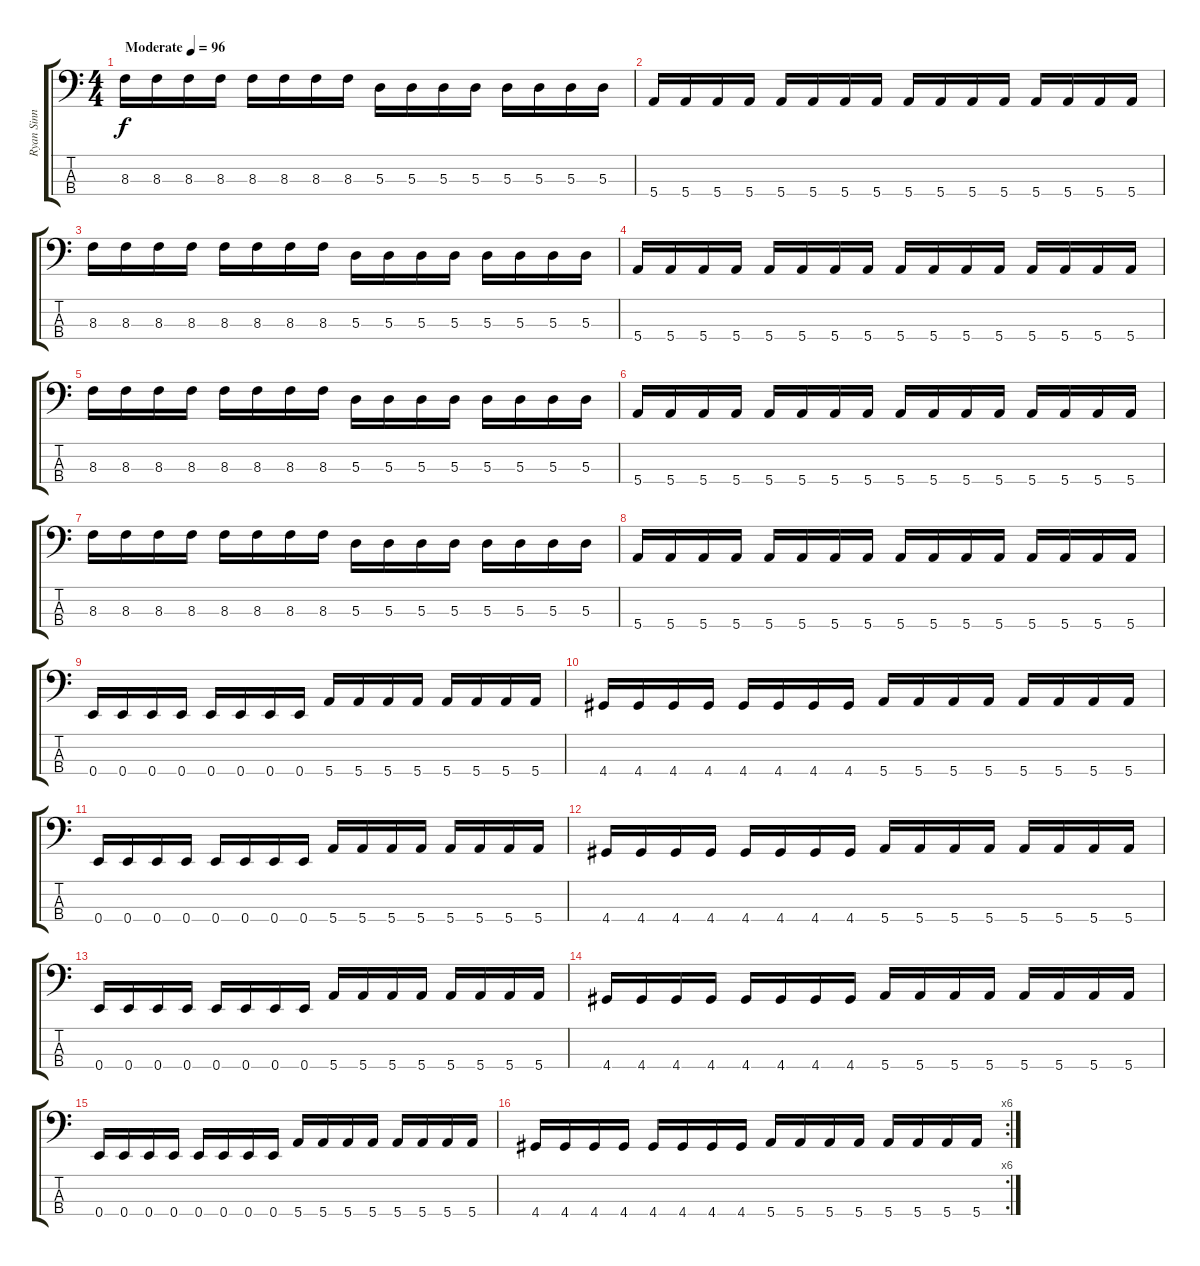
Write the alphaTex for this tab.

\track ("Ryan Sinn" "Ryan Sinn") {instrument electricbasspick}
\staff {score tabs}
\tuning (G2 D2 A1 E1) {hide}
\ts (4 4)
\tempo (96 "Moderate")
\clef f4
\ks c
8.3.16{dy f instrument electricbasspick} 8.3.16 8.3.16 8.3.16 8.3.16 8.3.16 8.3.16 8.3.16 5.3.16 5.3.16 5.3.16 5.3.16 5.3.16 5.3.16 5.3.16 5.3.16 |
5.4.16 5.4.16 5.4.16 5.4.16 5.4.16 5.4.16 5.4.16 5.4.16 5.4.16 5.4.16 5.4.16 5.4.16 5.4.16 5.4.16 5.4.16 5.4.16 |
8.3.16 8.3.16 8.3.16 8.3.16 8.3.16 8.3.16 8.3.16 8.3.16 5.3.16 5.3.16 5.3.16 5.3.16 5.3.16 5.3.16 5.3.16 5.3.16 |
5.4.16 5.4.16 5.4.16 5.4.16 5.4.16 5.4.16 5.4.16 5.4.16 5.4.16 5.4.16 5.4.16 5.4.16 5.4.16 5.4.16 5.4.16 5.4.16 |
8.3.16 8.3.16 8.3.16 8.3.16 8.3.16 8.3.16 8.3.16 8.3.16 5.3.16 5.3.16 5.3.16 5.3.16 5.3.16 5.3.16 5.3.16 5.3.16 |
5.4.16 5.4.16 5.4.16 5.4.16 5.4.16 5.4.16 5.4.16 5.4.16 5.4.16 5.4.16 5.4.16 5.4.16 5.4.16 5.4.16 5.4.16 5.4.16 |
8.3.16 8.3.16 8.3.16 8.3.16 8.3.16 8.3.16 8.3.16 8.3.16 5.3.16 5.3.16 5.3.16 5.3.16 5.3.16 5.3.16 5.3.16 5.3.16 |
5.4.16 5.4.16 5.4.16 5.4.16 5.4.16 5.4.16 5.4.16 5.4.16 5.4.16 5.4.16 5.4.16 5.4.16 5.4.16 5.4.16 5.4.16 5.4.16 |
0.4.16 0.4.16 0.4.16 0.4.16 0.4.16 0.4.16 0.4.16 0.4.16 5.4.16 5.4.16 5.4.16 5.4.16 5.4.16 5.4.16 5.4.16 5.4.16 |
4.4.16 4.4.16 4.4.16 4.4.16 4.4.16 4.4.16 4.4.16 4.4.16 5.4.16 5.4.16 5.4.16 5.4.16 5.4.16 5.4.16 5.4.16 5.4.16 |
0.4.16 0.4.16 0.4.16 0.4.16 0.4.16 0.4.16 0.4.16 0.4.16 5.4.16 5.4.16 5.4.16 5.4.16 5.4.16 5.4.16 5.4.16 5.4.16 |
4.4.16 4.4.16 4.4.16 4.4.16 4.4.16 4.4.16 4.4.16 4.4.16 5.4.16 5.4.16 5.4.16 5.4.16 5.4.16 5.4.16 5.4.16 5.4.16 |
0.4.16 0.4.16 0.4.16 0.4.16 0.4.16 0.4.16 0.4.16 0.4.16 5.4.16 5.4.16 5.4.16 5.4.16 5.4.16 5.4.16 5.4.16 5.4.16 |
4.4.16 4.4.16 4.4.16 4.4.16 4.4.16 4.4.16 4.4.16 4.4.16 5.4.16 5.4.16 5.4.16 5.4.16 5.4.16 5.4.16 5.4.16 5.4.16 |
0.4.16 0.4.16 0.4.16 0.4.16 0.4.16 0.4.16 0.4.16 0.4.16 5.4.16 5.4.16 5.4.16 5.4.16 5.4.16 5.4.16 5.4.16 5.4.16 |
\rc 6
4.4.16 4.4.16 4.4.16 4.4.16 4.4.16 4.4.16 4.4.16 4.4.16 5.4.16 5.4.16 5.4.16 5.4.16 5.4.16 5.4.16 5.4.16 5.4.16
